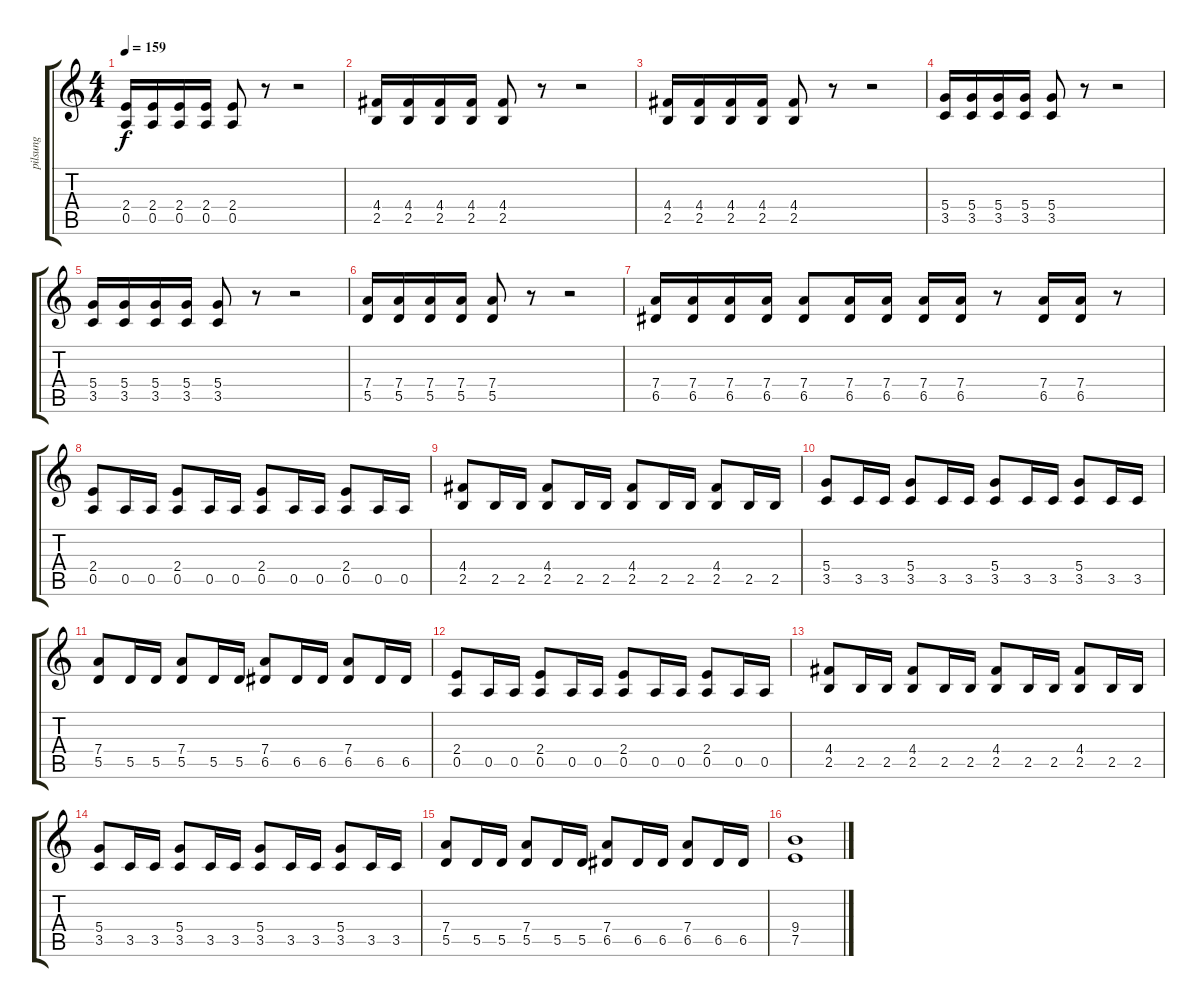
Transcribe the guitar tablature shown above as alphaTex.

\track ("pilsung" "pilsung") {instrument distortionguitar}
\staff {score tabs}
\tuning (E4 B3 G3 D3 A2 E2) {hide}
\ts (4 4)
\tempo 159
\clef g2
\ks c
(2.4 0.5).16{dy f} (2.4 0.5).16 (2.4 0.5).16 (2.4 0.5).16 (2.4 0.5).8 r.8 r.2 |
(4.4 2.5).16 (4.4 2.5).16 (4.4 2.5).16 (4.4 2.5).16 (4.4 2.5).8 r.8 r.2 |
(4.4 2.5).16 (4.4 2.5).16 (4.4 2.5).16 (4.4 2.5).16 (4.4 2.5).8 r.8 r.2 |
(5.4 3.5).16 (5.4 3.5).16 (5.4 3.5).16 (5.4 3.5).16 (5.4 3.5).8 r.8 r.2 |
(5.4 3.5).16 (5.4 3.5).16 (5.4 3.5).16 (5.4 3.5).16 (5.4 3.5).8 r.8 r.2 |
(7.4 5.5).16 (7.4 5.5).16 (7.4 5.5).16 (7.4 5.5).16 (7.4 5.5).8 r.8 r.2 |
(7.4 6.5).16 (7.4 6.5).16 (7.4 6.5).16 (7.4 6.5).16 (7.4 6.5).8 (7.4 6.5).16 (7.4 6.5).16 (7.4 6.5).16 (7.4 6.5).16 r.8 (7.4 6.5).16 (7.4 6.5).16 r.8 |
(2.4 0.5).8 0.5.16 0.5.16 (2.4 0.5).8 0.5.16 0.5.16 (2.4 0.5).8 0.5.16 0.5.16 (2.4 0.5).8 0.5.16 0.5.16 |
(4.4 2.5).8 2.5.16 2.5.16 (4.4 2.5).8 2.5.16 2.5.16 (4.4 2.5).8 2.5.16 2.5.16 (4.4 2.5).8 2.5.16 2.5.16 |
(5.4 3.5).8 3.5.16 3.5.16 (5.4 3.5).8 3.5.16 3.5.16 (5.4 3.5).8 3.5.16 3.5.16 (5.4 3.5).8 3.5.16 3.5.16 |
(7.4 5.5).8 5.5.16 5.5.16 (7.4 5.5).8 5.5.16 5.5.16 (7.4 6.5).8 6.5.16 6.5.16 (7.4 6.5).8 6.5.16 6.5.16 |
(2.4 0.5).8 0.5.16 0.5.16 (2.4 0.5).8 0.5.16 0.5.16 (2.4 0.5).8 0.5.16 0.5.16 (2.4 0.5).8 0.5.16 0.5.16 |
(4.4 2.5).8 2.5.16 2.5.16 (4.4 2.5).8 2.5.16 2.5.16 (4.4 2.5).8 2.5.16 2.5.16 (4.4 2.5).8 2.5.16 2.5.16 |
(5.4 3.5).8 3.5.16 3.5.16 (5.4 3.5).8 3.5.16 3.5.16 (5.4 3.5).8 3.5.16 3.5.16 (5.4 3.5).8 3.5.16 3.5.16 |
(7.4 5.5).8 5.5.16 5.5.16 (7.4 5.5).8 5.5.16 5.5.16 (7.4 6.5).8 6.5.16 6.5.16 (7.4 6.5).8 6.5.16 6.5.16 |
(9.4 7.5).1
